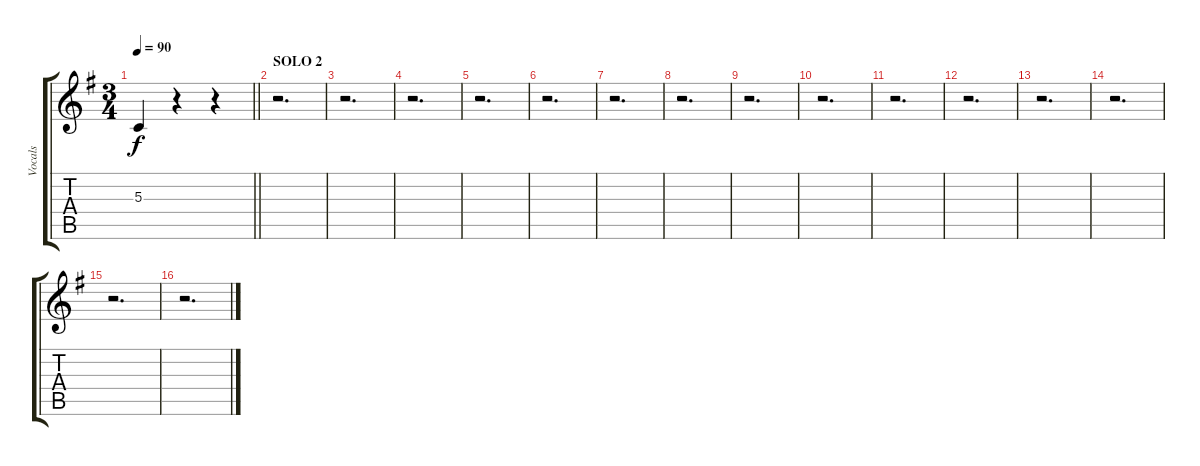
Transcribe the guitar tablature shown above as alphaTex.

\track ("Vocals" "Vocals") {instrument harmonica}
\staff {score tabs}
\tuning (E4 B3 G3 D3 A2 E2) {hide}
\ts (3 4)
\tempo 90
\clef g2
\barLineRight lightlight
\ks g
5.3.4{dy f} r.4 r.4 |
\section ("" "SOLO 2")
r.2{d} |
r.2{d} |
r.2{d} |
r.2{d} |
r.2{d} |
r.2{d} |
r.2{d} |
r.2{d} |
r.2{d} |
r.2{d} |
r.2{d} |
r.2{d} |
r.2{d} |
r.2{d} |
r.2{d}
